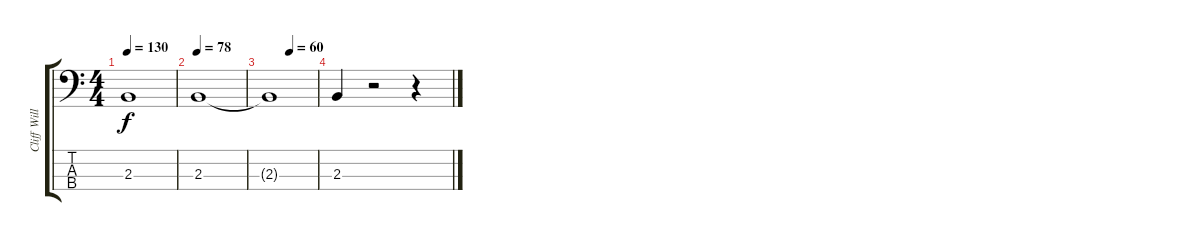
\track ("Cliff Williams" "Cliff Will") {instrument electricbassfinger}
\staff {score tabs}
\tuning (G2 D2 A1 D1) {hide}
\ts (4 4)
\tempo 130
\clef f4
\ks c
2.3{t}.1{dy f} |
\tempo 78
2.3.1 |
\tempo (60 0.4375)
2.3{t}.1 |
2.3.4 r.2 r.4
